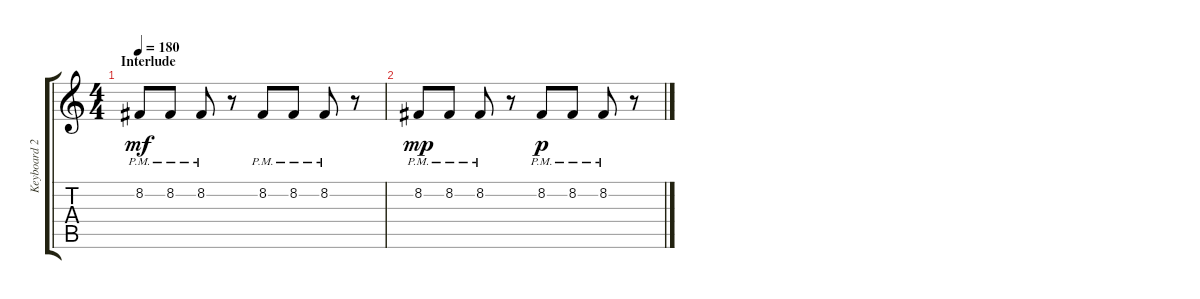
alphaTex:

\track ("Keyboard 2" "Keyboard 2") {instrument stringensemble1}
\staff {score tabs}
\tuning (Eb4 Bb3 Gb3 Db3 Ab2 Db2) {hide}
\ts (4 4)
\section ("" "Interlude")
\tempo 180
\clef g2
\ks c
8.2{pm}.8{dy mf} 8.2{pm}.8 8.2{pm}.8 r.8 8.2{pm}.8 8.2{pm}.8 8.2{pm}.8 r.8 |
8.2{pm}.8{dy mp} 8.2{pm}.8 8.2{pm}.8 r.8 8.2{pm}.8{dy p} 8.2{pm}.8 8.2{pm}.8 r.8
